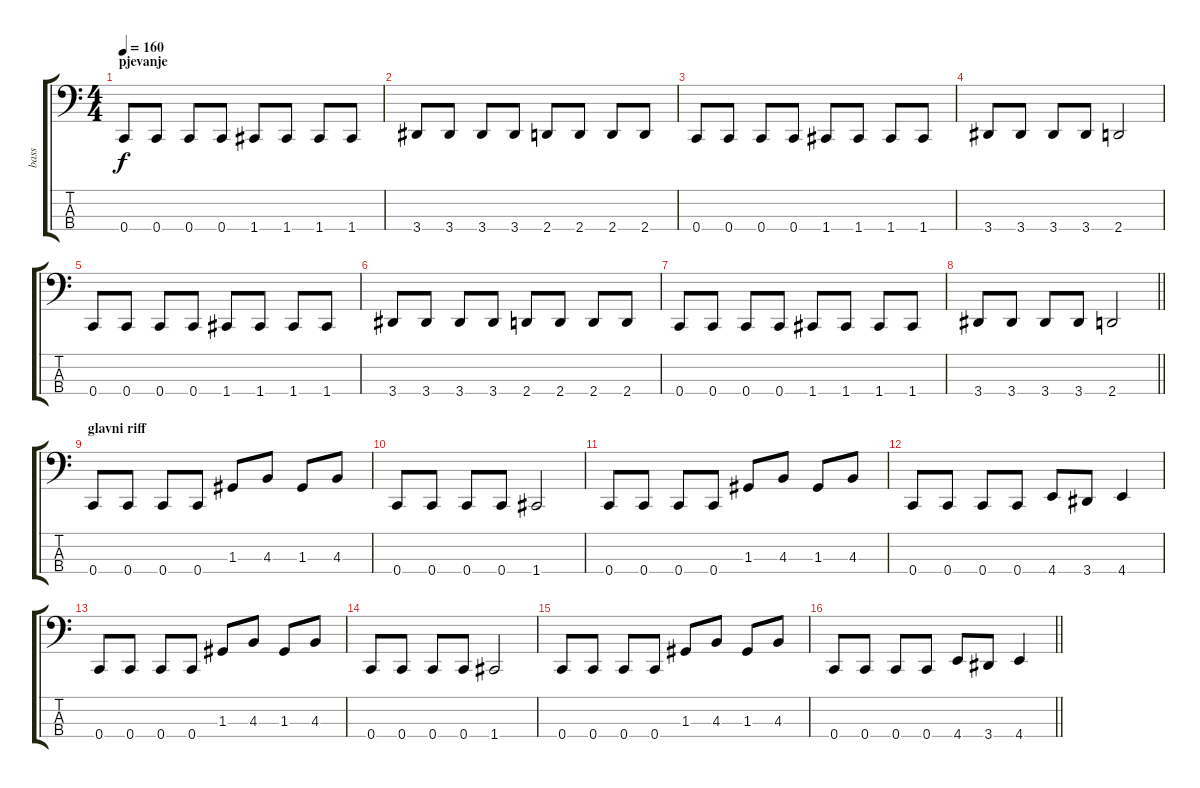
\track ("bass" "bass") {instrument electricbasspick}
\staff {score tabs}
\tuning (F2 C2 G1 C1) {hide}
\ts (4 4)
\section ("" "pjevanje")
\tempo 160
\clef f4
\ks c
0.4.8{dy f} 0.4.8 0.4.8 0.4.8 1.4.8 1.4.8 1.4.8 1.4.8 |
3.4.8 3.4.8 3.4.8 3.4.8 2.4.8 2.4.8 2.4.8 2.4.8 |
0.4.8 0.4.8 0.4.8 0.4.8 1.4.8 1.4.8 1.4.8 1.4.8 |
3.4.8 3.4.8 3.4.8 3.4.8 2.4.2 |
0.4.8 0.4.8 0.4.8 0.4.8 1.4.8 1.4.8 1.4.8 1.4.8 |
3.4.8 3.4.8 3.4.8 3.4.8 2.4.8 2.4.8 2.4.8 2.4.8 |
0.4.8 0.4.8 0.4.8 0.4.8 1.4.8 1.4.8 1.4.8 1.4.8 |
\barLineRight lightlight
3.4.8 3.4.8 3.4.8 3.4.8 2.4.2 |
\section ("" "glavni riff")
0.4.8 0.4.8 0.4.8 0.4.8 1.3.8 4.3.8 1.3.8 4.3.8 |
0.4.8 0.4.8 0.4.8 0.4.8 1.4.2 |
0.4.8 0.4.8 0.4.8 0.4.8 1.3.8 4.3.8 1.3.8 4.3.8 |
0.4.8 0.4.8 0.4.8 0.4.8 4.4.8 3.4.8 4.4.4 |
0.4.8 0.4.8 0.4.8 0.4.8 1.3.8 4.3.8 1.3.8 4.3.8 |
0.4.8 0.4.8 0.4.8 0.4.8 1.4.2 |
0.4.8 0.4.8 0.4.8 0.4.8 1.3.8 4.3.8 1.3.8 4.3.8 |
\barLineRight lightlight
0.4.8 0.4.8 0.4.8 0.4.8 4.4.8 3.4.8 4.4.4
